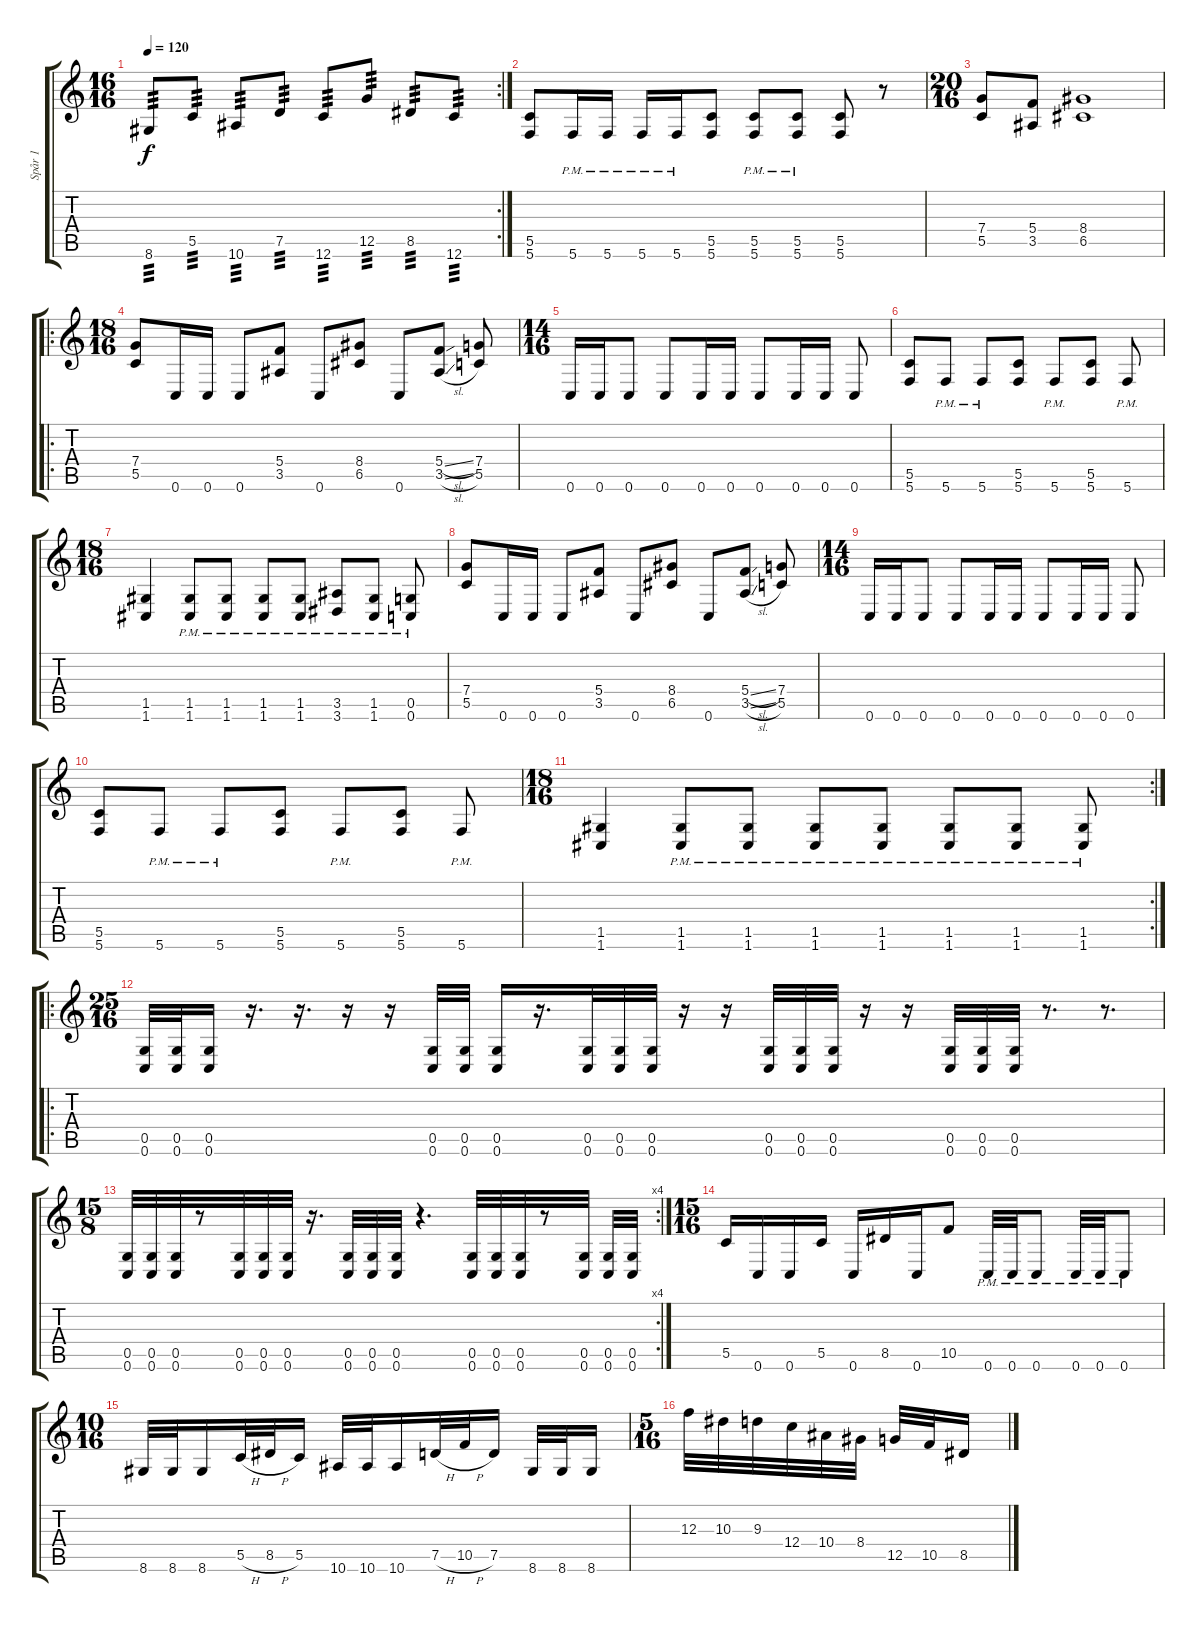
\track ("Spår 1" "Spår 1") {instrument distortionguitar}
\staff {score tabs}
\tuning (D4 A3 F3 C3 G2 C2) {hide}
\rc 2
\ts (16 16)
\tempo 120
\clef g2
\ks c
8.6.8{tp 3 dy f} 5.5.8{tp 3} 10.6.8{tp 3} 7.5.8{tp 3} 12.6.8{tp 3} 12.5.8{tp 3} 8.5.8{tp 3} 12.6.8{tp 3} |
(5.5 5.6).8 5.6{pm}.16 5.6{pm}.16 5.6{pm}.16 5.6{pm}.16 (5.5 5.6).8 (5.5 5.6{pm}).8 (5.5 5.6{pm}).8 (5.5 5.6).8 r.8 |
\ts (20 16)
(7.4 5.5).8 (5.4 3.5).8 (8.4 6.5).1 |
\ro
\ts (18 16)
(7.4 5.5).8 0.6.16 0.6.16 0.6.8 (5.4 3.5).8 0.6.8 (8.4 6.5).8 0.6.8 (5.4{sl} 3.5{sl}).8 (7.4 5.5).8 |
\ts (14 16)
0.6.16 0.6.16 0.6.8 0.6.8 0.6.16 0.6.16 0.6.8 0.6.16 0.6.16 0.6.8 |
(5.5 5.6).8 5.6{pm}.8 5.6{pm}.8 (5.5 5.6).8 5.6{pm}.8 (5.5 5.6).8 5.6{pm}.8 |
\ts (18 16)
(1.5 1.6).4 (1.5 1.6{pm}).8 (1.5 1.6{pm}).8 (1.5 1.6{pm}).8 (1.5 1.6{pm}).8 (3.5 3.6{pm}).8 (1.5 1.6{pm}).8 (0.5 0.6{pm}).8 |
(7.4 5.5).8 0.6.16 0.6.16 0.6.8 (5.4 3.5).8 0.6.8 (8.4 6.5).8 0.6.8 (5.4{sl} 3.5{sl}).8 (7.4 5.5).8 |
\ts (14 16)
0.6.16 0.6.16 0.6.8 0.6.8 0.6.16 0.6.16 0.6.8 0.6.16 0.6.16 0.6.8 |
(5.5 5.6).8 5.6{pm}.8 5.6{pm}.8 (5.5 5.6).8 5.6{pm}.8 (5.5 5.6).8 5.6{pm}.8 |
\rc 2
\ts (18 16)
(1.5 1.6).4 (1.5 1.6{pm}).8 (1.5 1.6{pm}).8 (1.5 1.6{pm}).8 (1.5 1.6{pm}).8 (1.5 1.6{pm}).8 (1.5 1.6{pm}).8 (1.5 1.6{pm}).8 |
\ro
\ts (25 16)
(0.5 0.6).32 (0.5 0.6).32 (0.5 0.6).16 r.16{d} r.16{d} r.16 r.16 (0.5 0.6).32 (0.5 0.6).32 (0.5 0.6).16 r.16{d} (0.5 0.6).32 (0.5 0.6).32 (0.5 0.6).32 r.16 r.16 (0.5 0.6).32 (0.5 0.6).32 (0.5 0.6).32 r.16 r.16 (0.5 0.6).32 (0.5 0.6).32 (0.5 0.6).32 r.8{d} r.8{d} |
\rc 4
\ts (15 8)
(0.5 0.6).32 (0.5 0.6).32 (0.5 0.6).32 r.8 (0.5 0.6).32 (0.5 0.6).32 (0.5 0.6).32 r.16{d} (0.5 0.6).32 (0.5 0.6).32 (0.5 0.6).32 r.4{d} (0.5 0.6).32 (0.5 0.6).32 (0.5 0.6).32 r.8 (0.5 0.6).32 (0.5 0.6).32 (0.5 0.6).32 |
\ts (15 16)
5.5.16 0.6.16 0.6.16 5.5.16 0.6.16 8.5.16 0.6.16 10.5.8 0.6{pm}.32 0.6{pm}.32 0.6{pm}.8 0.6{pm}.32 0.6{pm}.32 0.6{pm}.8 |
\ts (10 16)
8.6.32 8.6.32 8.6.16 5.5{h}.32 8.5{h}.32 5.5.16 10.6.32 10.6.32 10.6.16 7.5{h}.32 10.5{h}.32 7.5.16 8.6.32 8.6.32 8.6.16 |
\ts (5 16)
12.3.32 10.3.32 9.3.32 12.4.32 10.4.32 8.4.32 12.5.32 10.5.32 8.5.16
